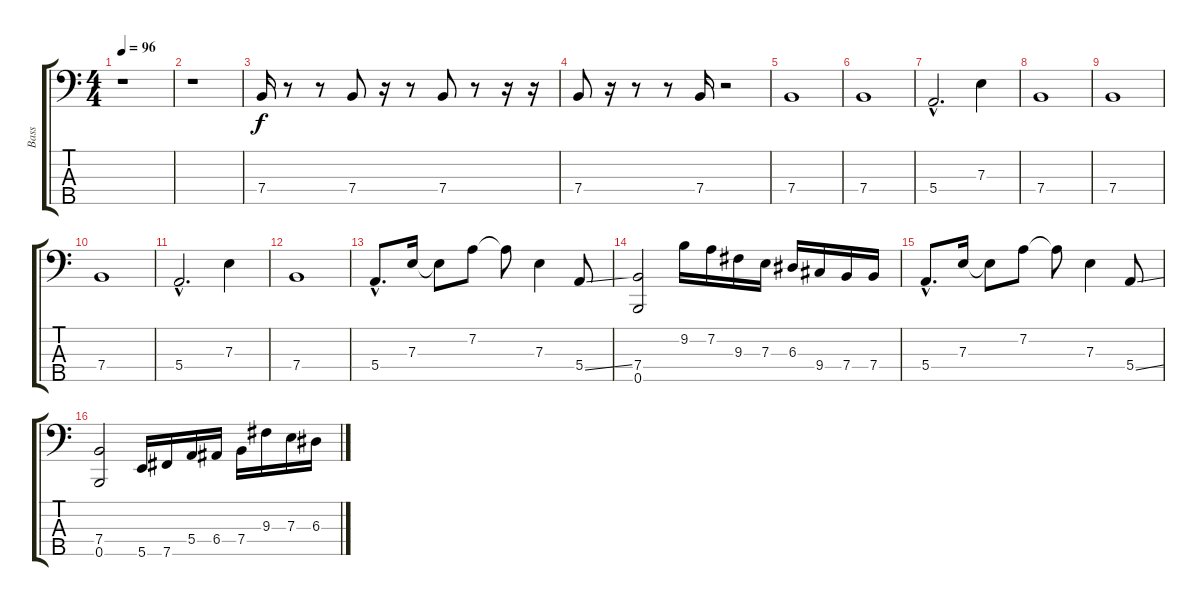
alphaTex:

\track ("Bass" "Bass") {instrument electricbassfinger}
\staff {score tabs}
\tuning (G2 D2 A1 E1 B0) {hide}
\ts (4 4)
\tempo 96
\clef f4
\ks c
r.1{dy f instrument electricbassfinger} |
r.1 |
7.4.16 r.8 r.8 7.4.8 r.16 r.8 7.4.8 r.8 r.16 r.16 |
7.4.8 r.16 r.8 r.8 7.4.16 r.2 |
7.4.1 |
7.4.1 |
5.4{hac}.2{d} 7.3.4 |
7.4.1 |
7.4.1 |
7.4.1 |
5.4{hac}.2{d} 7.3.4 |
7.4.1 |
5.4{hac}.8{d} 7.3.16 7.3{t}.8 7.2.8 7.2{t}.8 7.3.4 5.4{ss}.8 |
(7.4 0.5).2 9.2.16 7.2.16 9.3.16 7.3.16 6.3.16 9.4.16 7.4.16 7.4.16 |
5.4{hac}.8{d} 7.3.16 7.3{t}.8 7.2.8 7.2{t}.8 7.3.4 5.4{ss}.8 |
(7.4 0.5).2 5.5.16 7.5.16 5.4.16 6.4.16 7.4.16 9.3.16 7.3.16 6.3.16
